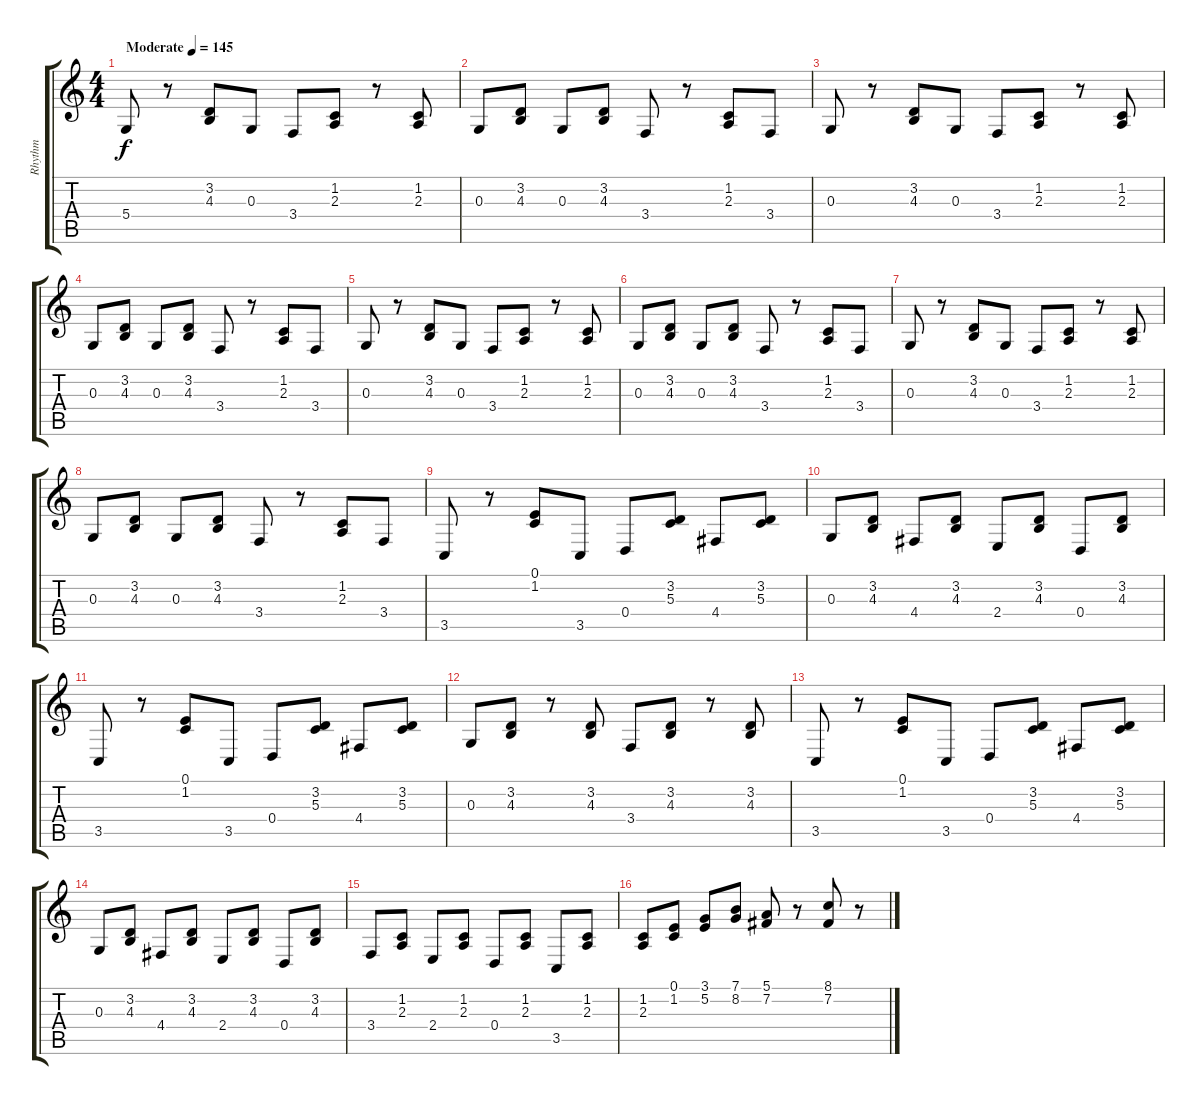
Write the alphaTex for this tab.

\track ("Rhythm" "Rhythm") {instrument marimba}
\staff {score tabs}
\tuning (E4 B3 G3 D3 A2 E2) {hide}
\ts (4 4)
\tempo (145 "Moderate")
\clef g2
\ks c
5.4.8{dy f instrument marimba} r.8 (3.2 4.3).8 0.3.8 3.4.8 (1.2 2.3).8 r.8 (1.2 2.3).8 |
0.3.8 (3.2 4.3).8 0.3.8 (3.2 4.3).8 3.4.8 r.8 (1.2 2.3).8 3.4.8 |
0.3.8 r.8 (3.2 4.3).8 0.3.8 3.4.8 (1.2 2.3).8 r.8 (1.2 2.3).8 |
0.3.8 (3.2 4.3).8 0.3.8 (3.2 4.3).8 3.4.8 r.8 (1.2 2.3).8 3.4.8 |
0.3.8 r.8 (3.2 4.3).8 0.3.8 3.4.8 (1.2 2.3).8 r.8 (1.2 2.3).8 |
0.3.8 (3.2 4.3).8 0.3.8 (3.2 4.3).8 3.4.8 r.8 (1.2 2.3).8 3.4.8 |
0.3.8 r.8 (3.2 4.3).8 0.3.8 3.4.8 (1.2 2.3).8 r.8 (1.2 2.3).8 |
0.3.8 (3.2 4.3).8 0.3.8 (3.2 4.3).8 3.4.8 r.8 (1.2 2.3).8 3.4.8 |
3.5.8 r.8 (0.1 1.2).8 3.5.8 0.4.8 (3.2 5.3).8 4.4.8 (3.2 5.3).8 |
0.3.8 (3.2 4.3).8 4.4.8 (3.2 4.3).8 2.4.8 (3.2 4.3).8 0.4.8 (3.2 4.3).8 |
3.5.8 r.8 (0.1 1.2).8 3.5.8 0.4.8 (3.2 5.3).8 4.4.8 (3.2 5.3).8 |
0.3.8 (3.2 4.3).8 r.8 (3.2 4.3).8 3.4.8 (3.2 4.3).8 r.8 (3.2 4.3).8 |
3.5.8 r.8 (0.1 1.2).8 3.5.8 0.4.8 (3.2 5.3).8 4.4.8 (3.2 5.3).8 |
0.3.8 (3.2 4.3).8 4.4.8 (3.2 4.3).8 2.4.8 (3.2 4.3).8 0.4.8 (3.2 4.3).8 |
3.4.8 (1.2 2.3).8 2.4.8 (1.2 2.3).8 0.4.8 (1.2 2.3).8 3.5.8 (1.2 2.3).8 |
(1.2 2.3).8 (0.1 1.2).8 (3.1 5.2).8 (7.1 8.2).8 (5.1 7.2).8 r.8 (8.1 7.2).8 r.8
